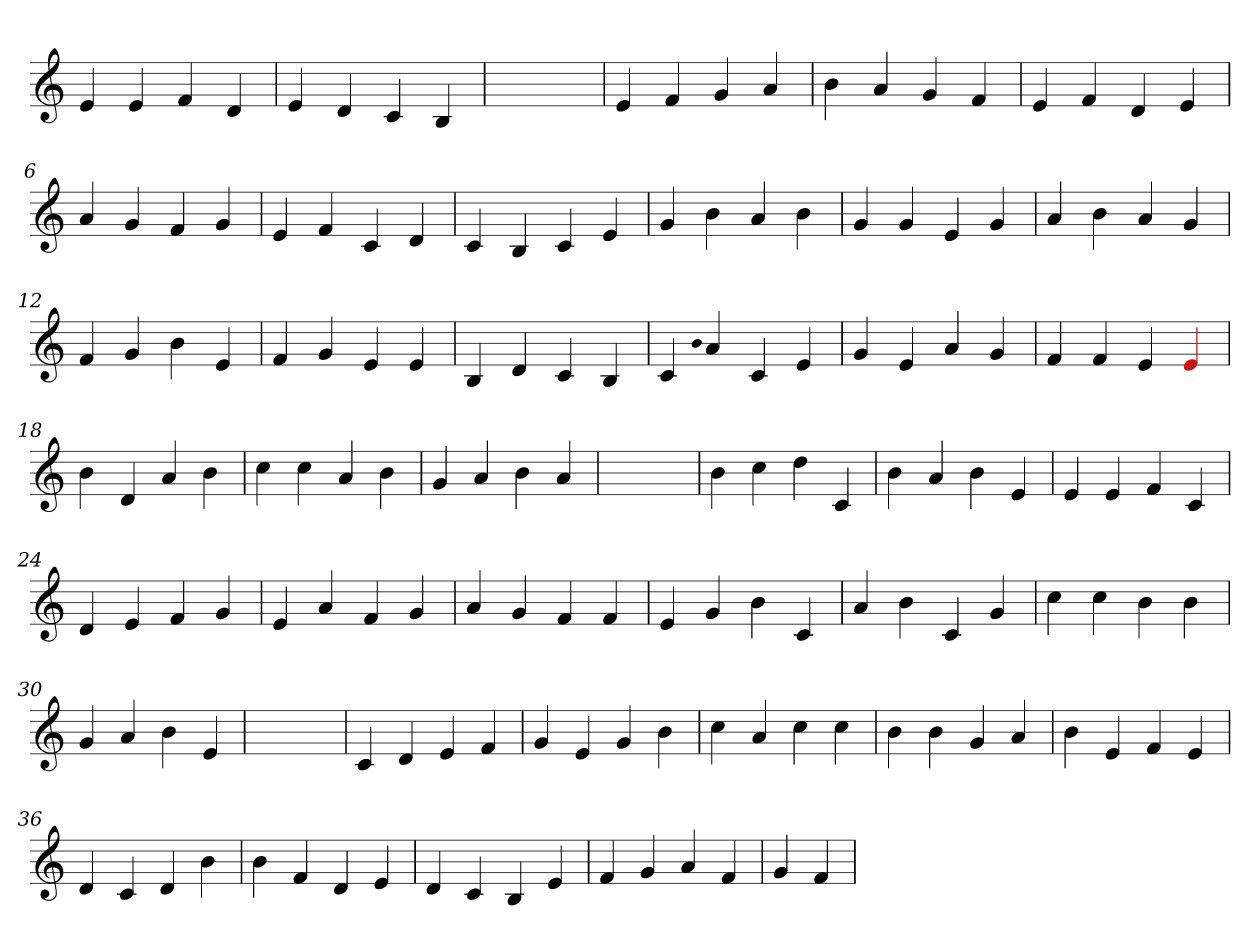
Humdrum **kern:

**kern
*part1
*staff1
*clefG2
=1
4e
4e
4f
4d
=2
4e
4d
4c
4B
=3
1ryy
=3
4e
4f
4g
4a
=4
4b
4a
4g
4f
=5
4e
4f
4d
4e
=6
4a
4g
4f
4g
=7
4e
4f
4c
4d
=8
4c
4B
4c
4e
=9
4g
4b
4a
4b
=10
4g
4g
4e
4g
=11
4a
4b
4a
4g
=12
4f
4g
4b
4e
=13
4f
4g
4e
4e
=14
4B
4d
4c
4B
=15
4c
qqb
4a
4c
4e
=16
4g
4e
4a
4g
=17
4f
4f
4e
4Re
=18
4b
4d
4a
4b
=19
4cc
4cc
4a
4b
=20
4g
4a
4b
4a
=21
1ryy
=21
4b
4cc
4dd
4c
=22
4b
4a
4b
4e
=23
4e
4e
4f
4c
=24
4d
4e
4f
4g
=25
4e
4a
4f
4g
=26
4a
4g
4f
4f
=27
4e
4g
4b
4c
=28
4a
4b
4c
4g
=29
4cc
4cc
4b
4b
=30
4g
4a
4b
4e
=31
1ryy
=31
4c
4d
4e
4f
=32
4g
4e
4g
4b
=33
4cc
4a
4cc
4cc
=34
4b
4b
4g
4a
=35
4b
4e
4f
4e
=36
4d
4c
4d
4b
=37
4b
4f
4d
4e
=38
4d
4c
4B
4e
=39
4f
4g
4a
4f
=40
4g
4f
=
*-
